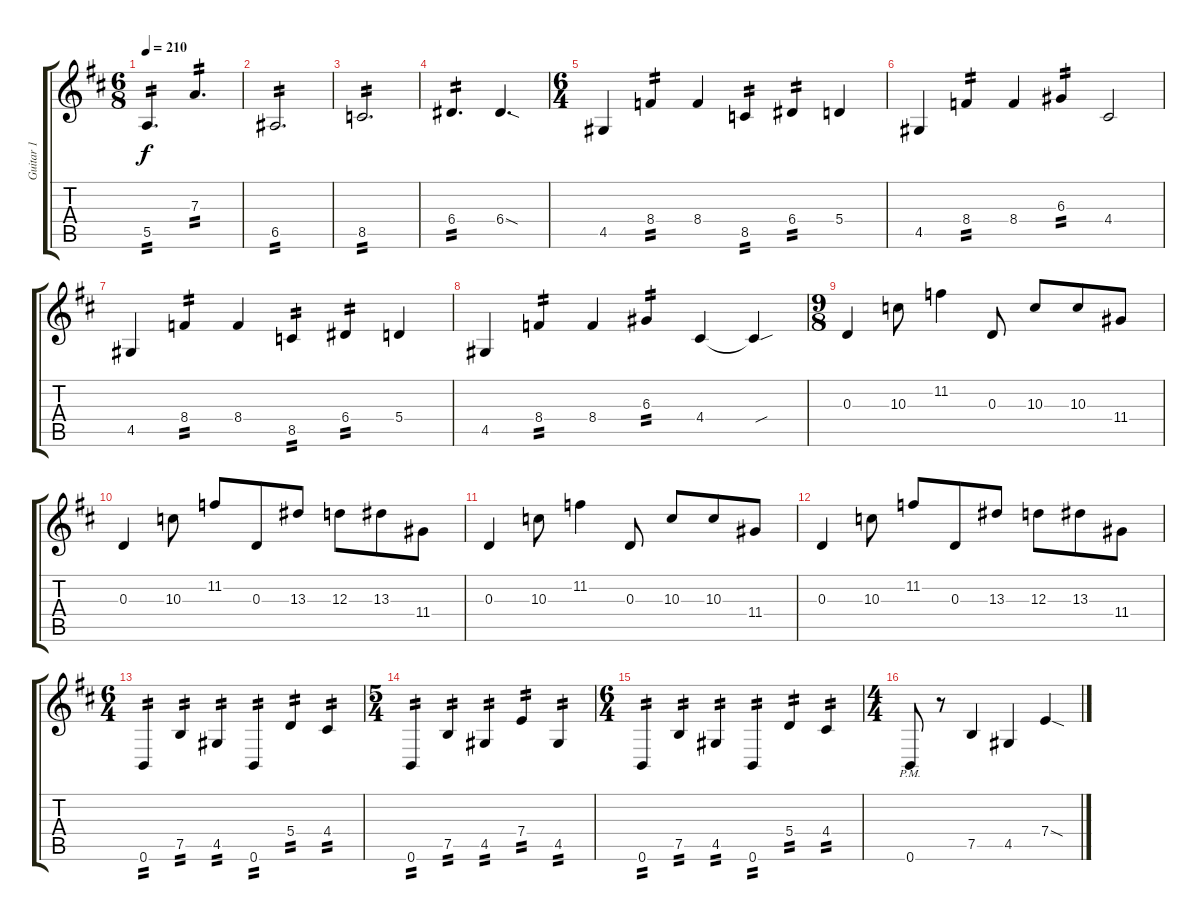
\track ("Guitar 1" "Guitar 1") {instrument distortionguitar}
\staff {score tabs}
\tuning (B3 Gb3 D3 A2 E2 B1) {hide}
\ts (6 8)
\tempo 210
\clef g2
\ks bminor
5.5.4{d tp 2 dy f} 7.3.4{d tp 2} |
6.5.2{d tp 2} |
8.5.2{d tp 2} |
6.4.4{d tp 2} 6.4{sod}.4{d} |
\ts (6 4)
4.5.4 8.4.4{tp 2} 8.4.4 8.5.4{tp 2} 6.4.4{tp 2} 5.4.4 |
4.5.4 8.4.4{tp 2} 8.4.4 6.3.4{tp 2} 4.4.2 |
4.5.4 8.4.4{tp 2} 8.4.4 8.5.4{tp 2} 6.4.4{tp 2} 5.4.4 |
4.5.4 8.4.4{tp 2} 8.4.4 6.3.4{tp 2} 4.4.4 4.4{sou t}.4 |
\ts (9 8)
0.3.4 10.3.8 11.2.4 0.3.8 10.3.8 10.3.8 11.4.8 |
0.3.4 10.3.8 11.2.8 0.3.8 13.3.8 12.3.8 13.3.8 11.4.8 |
0.3.4 10.3.8 11.2.4 0.3.8 10.3.8 10.3.8 11.4.8 |
0.3.4 10.3.8 11.2.8 0.3.8 13.3.8 12.3.8 13.3.8 11.4.8 |
\ts (6 4)
0.6.4{tp 2} 7.5.4{tp 2} 4.5.4{tp 2} 0.6.4{tp 2} 5.4.4{tp 2} 4.4.4{tp 2} |
\ts (5 4)
0.6.4{tp 2} 7.5.4{tp 2} 4.5.4{tp 2} 7.4.4{tp 2} 4.5.4{tp 2} |
\ts (6 4)
0.6.4{tp 2} 7.5.4{tp 2} 4.5.4{tp 2} 0.6.4{tp 2} 5.4.4{tp 2} 4.4.4{tp 2} |
\ts (4 4)
0.6{pm}.8 r.8 7.5.4 4.5.4 7.4{sod}.4
